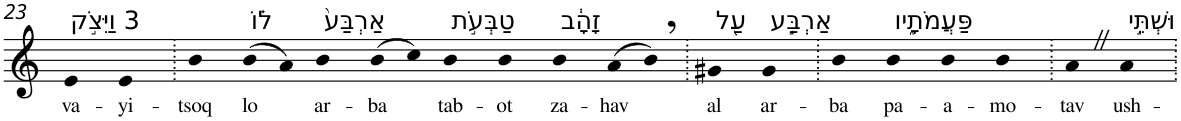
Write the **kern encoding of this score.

**kern	**text
*part1	*part1
*staff1	*staff1
*I"Piano	*
*I'Pno	*
!!LO:PB:g=z
*clefG2	*
*k[]	*
=23	=23
!LO:TX:a:t=3 וַיִּצֹ֣ק	!
!	!LO:LY:b
4e	va-
!	!LO:LY:b
4e	-yi-
=24.	=24.
!	!LO:LY:b
4b	-tsoq
!LO:TX:a:t=ל֗וֹ	!
!	!LO:LY:b
(8b	lo
8a)	.
!LO:TX:a:t=אַרְבַּע֙	!
!	!LO:LY:b
4b	ar-
!	!LO:LY:b
(8b	-ba
8cc)	.
!LO:TX:a:t=טַבְּעֹ֣ת	!
!	!LO:LY:b
4b	tab-
!	!LO:LY:b
4b	-ot
!LO:TX:a:t=זָהָ֔ב	!
!	!LO:LY:b
4b	za-
!	!LO:LY:b
(8a	-hav
8b,)	.
=25.	=25.
!LO:TX:a:t=עַ֖ל	!
!	!LO:LY:b
4g#X	al
!LO:TX:a:t=אַרְבַּ֣ע	!
!	!LO:LY:b
4g#	ar-
=26.	=26.
!	!LO:LY:b
4b	-ba
!LO:TX:a:t=פַּעֲמֹתָ֑יו	!
!	!LO:LY:b
4b	pa-
!	!LO:LY:b
4b	-a-
!	!LO:LY:b
4b	-mo-
=27.	=27.
!	!LO:LY:b
4aZ	-tav
!LO:TX:a:t=וּשְׁתֵּ֣י	!
!	!LO:LY:b
4a	ush-
=.	=.
*-	*-
